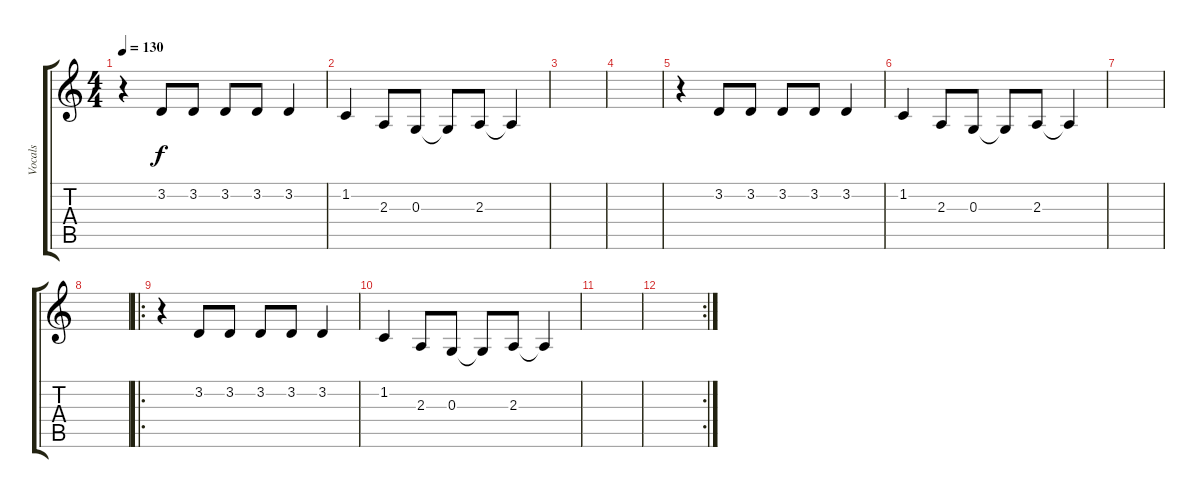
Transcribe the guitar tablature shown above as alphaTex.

\track ("Vocals" "Vocals") {instrument voiceoohs}
\staff {score tabs}
\tuning (E4 B3 G3 D3 A2 E2) {hide}
\ts (4 4)
\tempo 130
\clef g2
\ks c
r.4{dy f} 3.2.8 3.2.8 3.2.8 3.2.8 3.2.4 |
1.2.4 2.3.8 0.3.8 0.3{t}.8 2.3.8 2.3{t}.4 |
|
|
r.4 3.2.8 3.2.8 3.2.8 3.2.8 3.2.4 |
1.2.4 2.3.8 0.3.8 0.3{t}.8 2.3.8 2.3{t}.4 |
|
|
\ro
r.4 3.2.8 3.2.8 3.2.8 3.2.8 3.2.4 |
1.2.4 2.3.8 0.3.8 0.3{t}.8 2.3.8 2.3{t}.4 |
|
\rc 2
